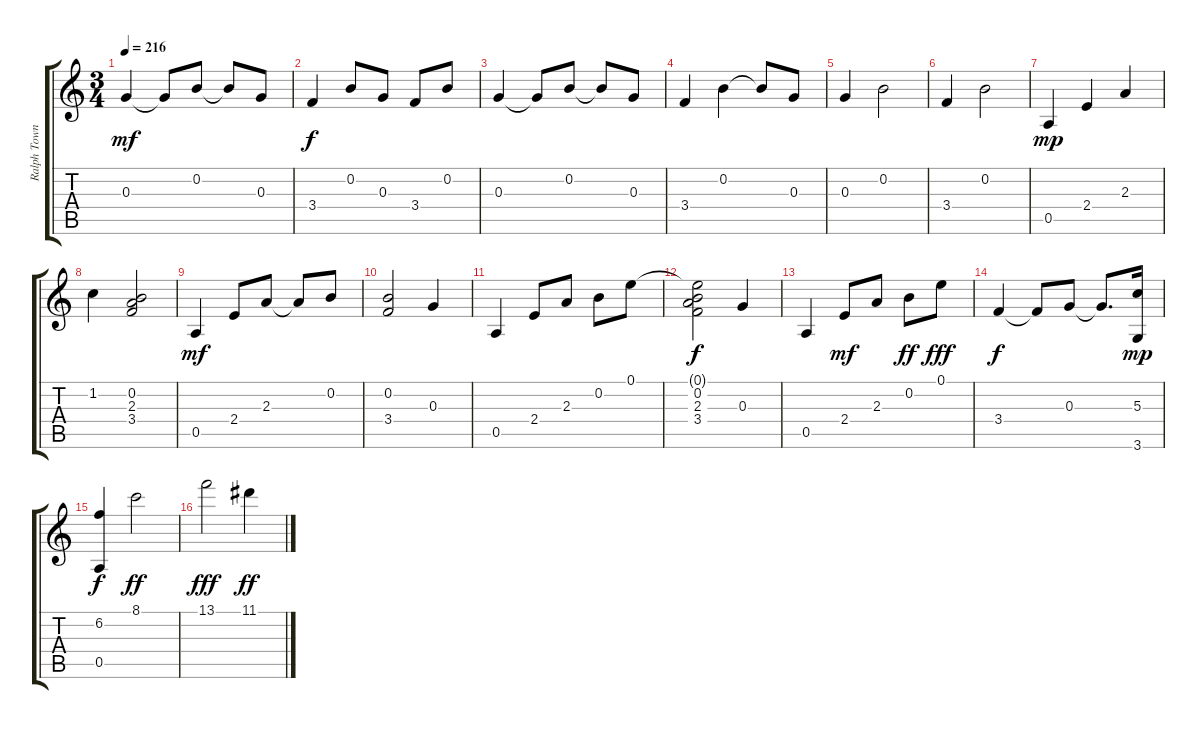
\track ("Ralph Towner" "Ralph Town") {instrument acousticguitarnylon}
\staff {score tabs}
\tuning (E4 B3 G3 D3 A2 E2) {hide}
\ts (3 4)
\tempo 216
\clef g2
\ks c
0.3.4{dy mf} 0.3{t}.8 0.2.8 0.2{t}.8 0.3.8 |
3.4.4{dy f} 0.2.8 0.3.8 3.4.8 0.2.8 |
0.3.4 0.3{t}.8 0.2.8 0.2{t}.8 0.3.8 |
3.4.4 0.2.4 0.2{t}.8 0.3.8 |
0.3.4 0.2.2 |
3.4.4 0.2.2 |
0.5.4{dy mp} 2.4.4 2.3.4 |
1.2.4 (0.2 2.3 3.4).2 |
0.5.4{dy mf} 2.4.8 2.3.8 2.3{t}.8 0.2.8 |
(0.2 3.4).2 0.3.4 |
0.5.4 2.4.8 2.3.8 0.2.8 0.1.8 |
(0.1{t} 0.2 2.3 3.4).2{dy f} 0.3.4 |
0.5.4 2.4.8{dy mf} 2.3.8 0.2.8{dy ff} 0.1.8{dy fff} |
3.4.4{dy f} 3.4{t}.8 0.3.8 0.3{t}.8{d} (5.3 3.6).16{dy mp} |
(6.2 0.5).4{dy f} 8.1.2{dy ff} |
13.1.2{dy fff} 11.1.4{dy ff}
